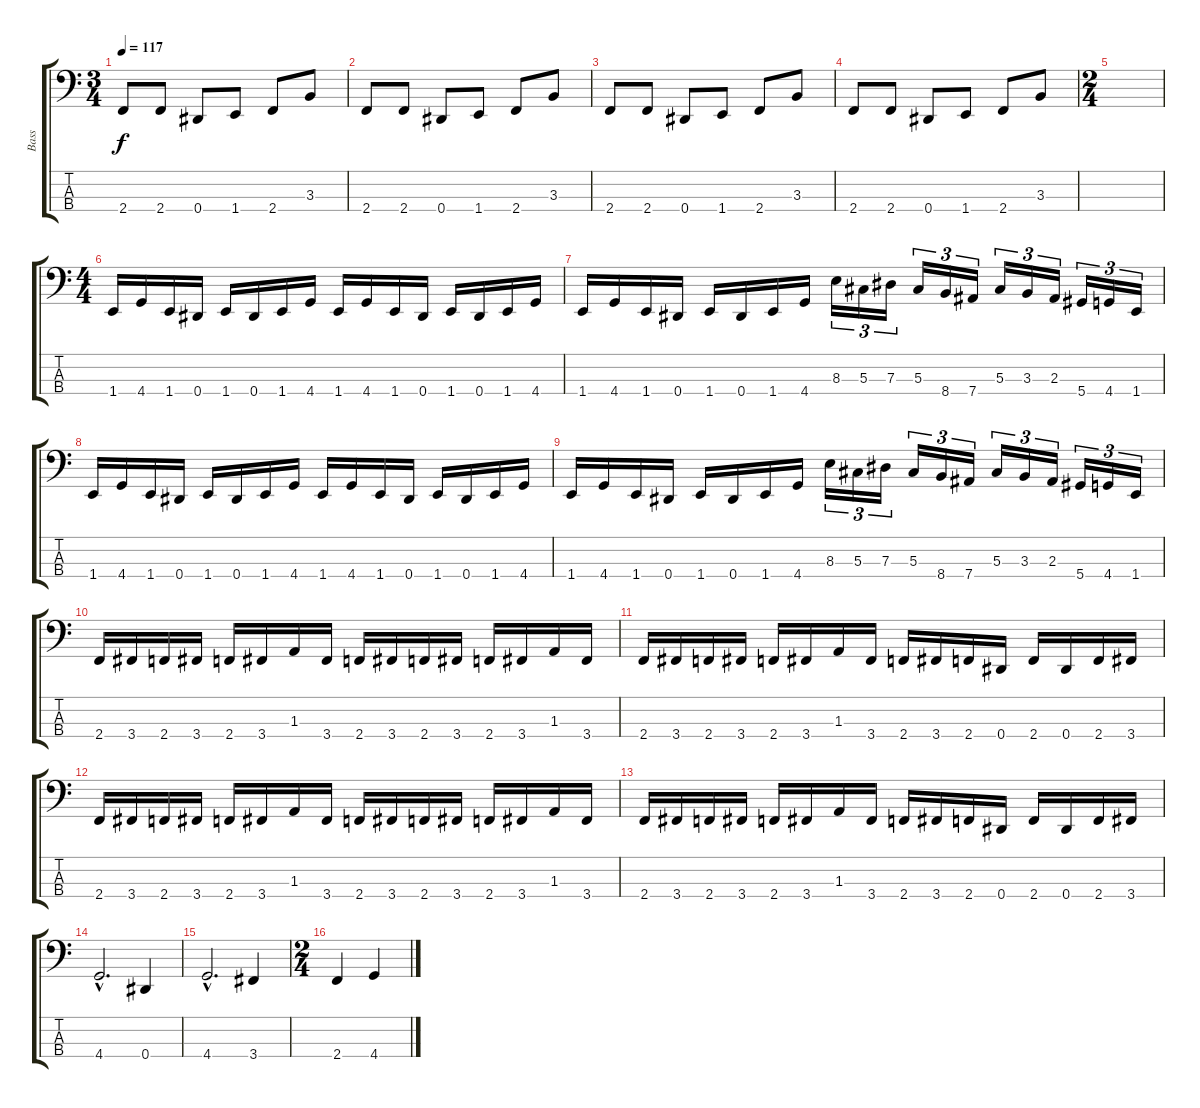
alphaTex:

\track ("Bass" "Bass") {instrument electricbasspick}
\staff {score tabs}
\tuning (Gb2 Db2 Ab1 Eb1) {hide}
\ts (3 4)
\tempo 117
\clef f4
\ks c
2.4.8{dy f} 2.4.8 0.4.8 1.4.8 2.4.8 3.3.8 |
2.4.8 2.4.8 0.4.8 1.4.8 2.4.8 3.3.8 |
2.4.8 2.4.8 0.4.8 1.4.8 2.4.8 3.3.8 |
2.4.8 2.4.8 0.4.8 1.4.8 2.4.8 3.3.8 |
\ts (2 4)
|
\ts (4 4)
1.4.16 4.4.16 1.4.16 0.4.16 1.4.16 0.4.16 1.4.16 4.4.16 1.4.16 4.4.16 1.4.16 0.4.16 1.4.16 0.4.16 1.4.16 4.4.16 |
1.4.16 4.4.16 1.4.16 0.4.16 1.4.16 0.4.16 1.4.16 4.4.16 8.3.16{tu (3 2)} 5.3.16{tu (3 2)} 7.3.16{tu (3 2)} 5.3.16{tu (3 2)} 8.4.16{tu (3 2)} 7.4.16{tu (3 2)} 5.3.16{tu (3 2)} 3.3.16{tu (3 2)} 2.3.16{tu (3 2)} 5.4.16{tu (3 2)} 4.4.16{tu (3 2)} 1.4.16{tu (3 2)} |
1.4.16 4.4.16 1.4.16 0.4.16 1.4.16 0.4.16 1.4.16 4.4.16 1.4.16 4.4.16 1.4.16 0.4.16 1.4.16 0.4.16 1.4.16 4.4.16 |
1.4.16 4.4.16 1.4.16 0.4.16 1.4.16 0.4.16 1.4.16 4.4.16 8.3.16{tu (3 2)} 5.3.16{tu (3 2)} 7.3.16{tu (3 2)} 5.3.16{tu (3 2)} 8.4.16{tu (3 2)} 7.4.16{tu (3 2)} 5.3.16{tu (3 2)} 3.3.16{tu (3 2)} 2.3.16{tu (3 2)} 5.4.16{tu (3 2)} 4.4.16{tu (3 2)} 1.4.16{tu (3 2)} |
2.4.16 3.4.16 2.4.16 3.4.16 2.4.16 3.4.16 1.3.16 3.4.16 2.4.16 3.4.16 2.4.16 3.4.16 2.4.16 3.4.16 1.3.16 3.4.16 |
2.4.16 3.4.16 2.4.16 3.4.16 2.4.16 3.4.16 1.3.16 3.4.16 2.4.16 3.4.16 2.4.16 0.4.16 2.4.16 0.4.16 2.4.16 3.4.16 |
2.4.16 3.4.16 2.4.16 3.4.16 2.4.16 3.4.16 1.3.16 3.4.16 2.4.16 3.4.16 2.4.16 3.4.16 2.4.16 3.4.16 1.3.16 3.4.16 |
2.4.16 3.4.16 2.4.16 3.4.16 2.4.16 3.4.16 1.3.16 3.4.16 2.4.16 3.4.16 2.4.16 0.4.16 2.4.16 0.4.16 2.4.16 3.4.16 |
4.4{hac}.2{d} 0.4.4 |
4.4{hac}.2{d} 3.4.4 |
\ts (2 4)
2.4.4 4.4.4
